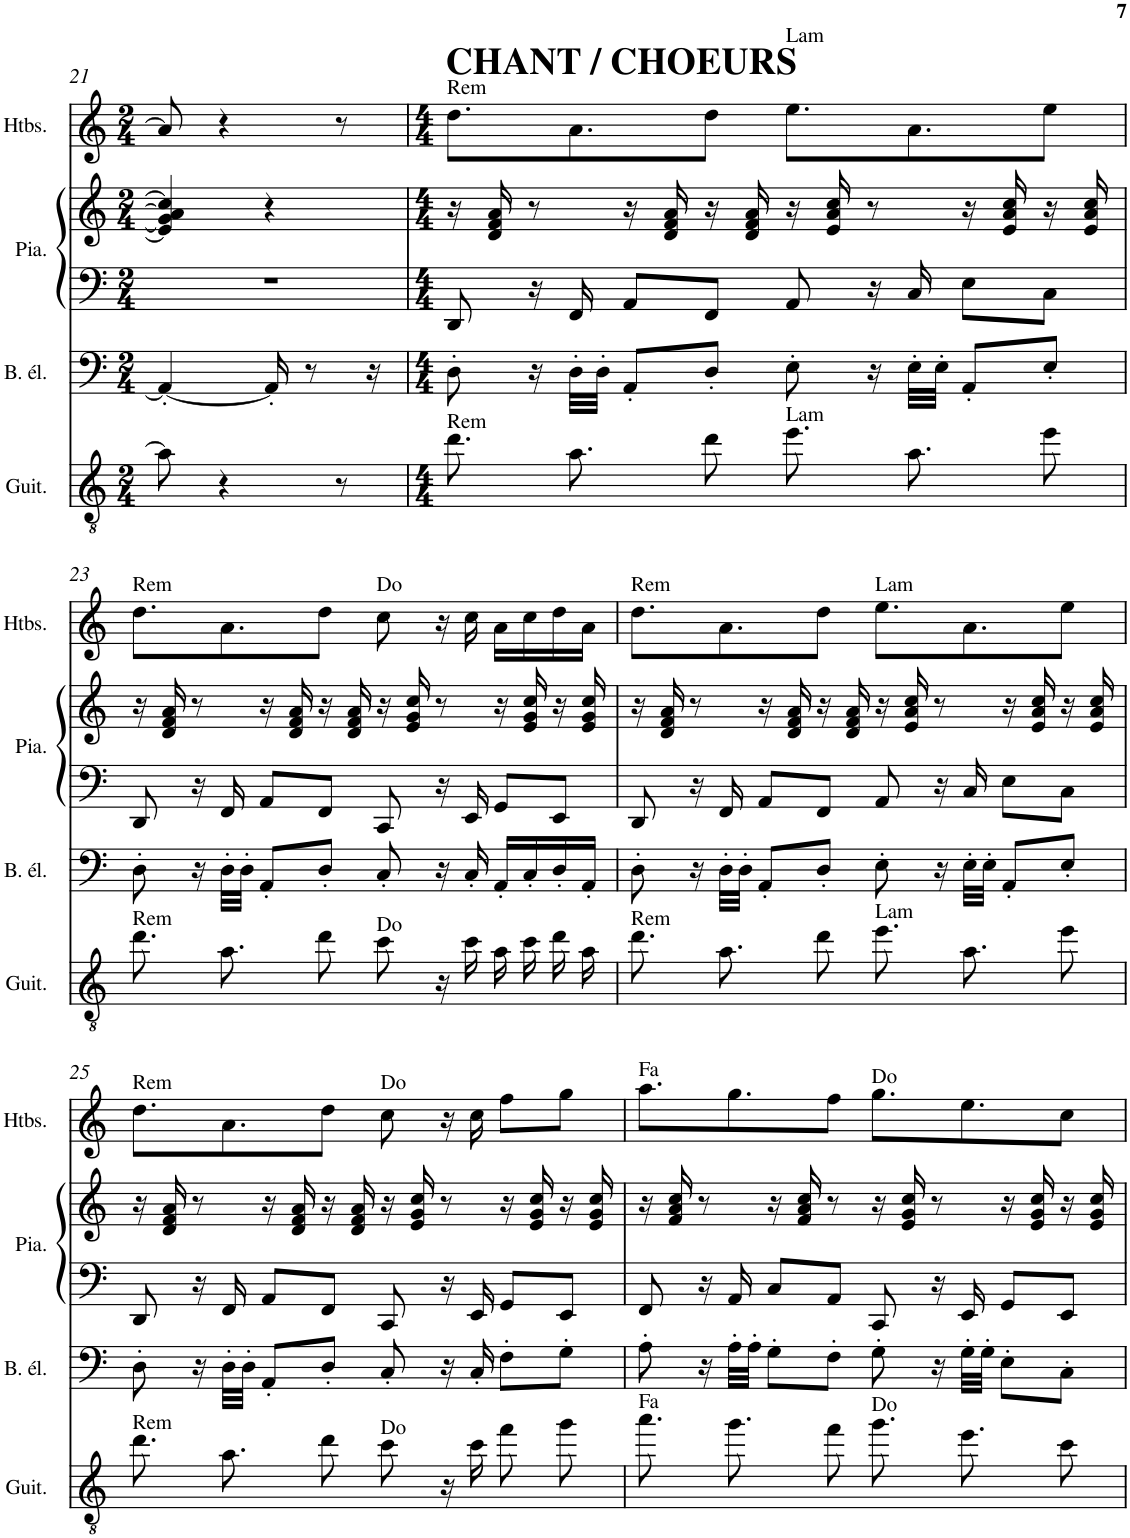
**kern	**kern	**kern	**kern	**kern
*part4	*part3	*part2	*part2	*part1
*staff5	*staff4	*staff3	*staff2	*staff1
*I"Guitare acoustique	*I"Basse électrique	*I"Piano	*	*I"Hautbois
*I'Guit.	*I'B. él.	*I'Pia.	*	*I'Htbs.
!!LO:PB:g=z
*clefGv2	*clefF4	*clefF4	*clefG2	*clefG2
*	*Trd7c12	*	*	*Trd12c21
*k[]	*k[]	*k[]	*k[]	*k[]
*M2/4	*M2/4	*M2/4	*M2/4	*M2/4
=21	=21	=21	=21	=21
8a\]	4AA'/_	2r	4e/] 4g/] 4a/] 4cc/]	8a/]
4r	.	.	.	4r
.	16AA'/]	.	4r	.
.	8r	.	.	.
8r	.	.	.	8r
.	16r	.	.	.
=22	=22	=22	=22	=22
*M4/4	*M4/4	*M4/4	*M4/4	*M4/4
!	!	!	!	!LO:TX:a:t=Rem
!	!	!	!	!LO:TX:a:B:t=CHANT / CHOEURS
!LO:TX:a:t=Rem	!	!	!	!
8.dd\L	8D'\	8DD/	16r	8.dd\L
.	.	.	16d/ 16f/ 16a/	.
.	16r	16r	8r	.
8.a\J	32D'\LLL	16FF/	.	8.a\
.	32D'\JJJ	.	.	.
.	8AA'/L	8AA/L	16r	.
.	.	.	16d/ 16f/ 16a/	.
8dd\L	8D'/J	8FF/J	16r	8dd\J
.	.	.	16d/ 16f/ 16a/	.
!	!	!	!	!LO:TX:a:t=Lam
!LO:TX:a:t=Lam	!	!	!	!
8.ee\	8E'\	8AA/	16r	8.ee\L
.	.	.	16e/ 16a/ 16cc/	.
.	16r	16r	8r	.
8.a\J	32E'\LLL	16C/	.	8.a\
.	32E'\JJJ	.	.	.
.	8AA'/L	8E\L	16r	.
.	.	.	16e/ 16a/ 16cc/	.
8ee\J	8E'/J	8C\J	16r	8ee\J
.	.	.	16e/ 16a/ 16cc/	.
!!LO:LB:g=z
=23	=23	=23	=23	=23
!	!	!	!	!LO:TX:a:t=Rem
!LO:TX:a:t=Rem	!	!	!	!
8.dd\L	8D'\	8DD/	16r	8.dd\L
.	.	.	16d/ 16f/ 16a/	.
.	16r	16r	8r	.
8.a\J	32D'\LLL	16FF/	.	8.a\
.	32D'\JJJ	.	.	.
.	8AA'/L	8AA/L	16r	.
.	.	.	16d/ 16f/ 16a/	.
8dd\L	8D'/J	8FF/J	16r	8dd\J
.	.	.	16d/ 16f/ 16a/	.
!	!	!	!	!LO:TX:a:t=Do
!LO:TX:a:t=Do	!	!	!	!
8cc\J	8C'/	8CC/	16r	8cc\
.	.	.	16e/ 16g/ 16cc/	.
16r	16r	16r	8r	16r
16cc\	16C'/	16EE/	.	16cc\
16a\LL	16AA'/LL	8GG/L	16r	16a\LL
16cc\J	16C'/	.	16e/ 16g/ 16cc/	16cc\
16dd\L	16D'/	8EE/J	16r	16dd\
16a\JJ	16AA'/JJ	.	16e/ 16g/ 16cc/	16a\JJ
=24	=24	=24	=24	=24
!	!	!	!	!LO:TX:a:t=Rem
!LO:TX:a:t=Rem	!	!	!	!
8.dd\L	8D'\	8DD/	16r	8.dd\L
.	.	.	16d/ 16f/ 16a/	.
.	16r	16r	8r	.
8.a\J	32D'\LLL	16FF/	.	8.a\
.	32D'\JJJ	.	.	.
.	8AA'/L	8AA/L	16r	.
.	.	.	16d/ 16f/ 16a/	.
8dd\L	8D'/J	8FF/J	16r	8dd\J
.	.	.	16d/ 16f/ 16a/	.
!	!	!	!	!LO:TX:a:t=Lam
!LO:TX:a:t=Lam	!	!	!	!
8.ee\	8E'\	8AA/	16r	8.ee\L
.	.	.	16e/ 16a/ 16cc/	.
.	16r	16r	8r	.
8.a\J	32E'\LLL	16C/	.	8.a\
.	32E'\JJJ	.	.	.
.	8AA'/L	8E\L	16r	.
.	.	.	16e/ 16a/ 16cc/	.
8ee\J	8E'/J	8C\J	16r	8ee\J
.	.	.	16e/ 16a/ 16cc/	.
!!LO:LB:g=z
=25	=25	=25	=25	=25
!	!	!	!	!LO:TX:a:t=Rem
!LO:TX:a:t=Rem	!	!	!	!
8.dd\L	8D'\	8DD/	16r	8.dd\L
.	.	.	16d/ 16f/ 16a/	.
.	16r	16r	8r	.
8.a\J	32D'\LLL	16FF/	.	8.a\
.	32D'\JJJ	.	.	.
.	8AA'/L	8AA/L	16r	.
.	.	.	16d/ 16f/ 16a/	.
8dd\L	8D'/J	8FF/J	16r	8dd\J
.	.	.	16d/ 16f/ 16a/	.
!	!	!	!	!LO:TX:a:t=Do
!LO:TX:a:t=Do	!	!	!	!
8cc\J	8C'/	8CC/	16r	8cc\
.	.	.	16e/ 16g/ 16cc/	.
16r	16r	16r	8r	16r
16cc\	16C'/	16EE/	.	16cc\
8ff\L	8F'\L	8GG/L	16r	8ff\L
.	.	.	16e/ 16g/ 16cc/	.
8gg\J	8G'\J	8EE/J	16r	8gg\J
.	.	.	16e/ 16g/ 16cc/	.
=26	=26	=26	=26	=26
!	!	!	!	!LO:TX:a:t=Fa
!LO:TX:a:t=Fa	!	!	!	!
8.aa\L	8A'\	8FF/	16r	8.aa\L
.	.	.	16f/ 16a/ 16cc/	.
.	16r	16r	8r	.
8.gg\J	32A'\LLL	16AA/	.	8.gg\
.	32A'\JJJ	.	.	.
.	8G'\L	8C/L	16r	.
.	.	.	16f/ 16a/ 16cc/	.
8ff\L	8F'\J	8AA/J	8r	8ff\J
!	!	!	!	!LO:TX:a:t=Do
!LO:TX:a:t=Do	!	!	!	!
8.gg\	8G'\	8CC/	16r	8.gg\L
.	.	.	16e/ 16g/ 16cc/	.
.	16r	16r	8r	.
8.ee\J	32G'\LLL	16EE/	.	8.ee\
.	32G'\JJJ	.	.	.
.	8E'\L	8GG/L	16r	.
.	.	.	16e/ 16g/ 16cc/	.
8cc\J	8C'\J	8EE/J	16r	8cc\J
.	.	.	16e/ 16g/ 16cc/	.
=	=	=	=	=
*-	*-	*-	*-	*-
